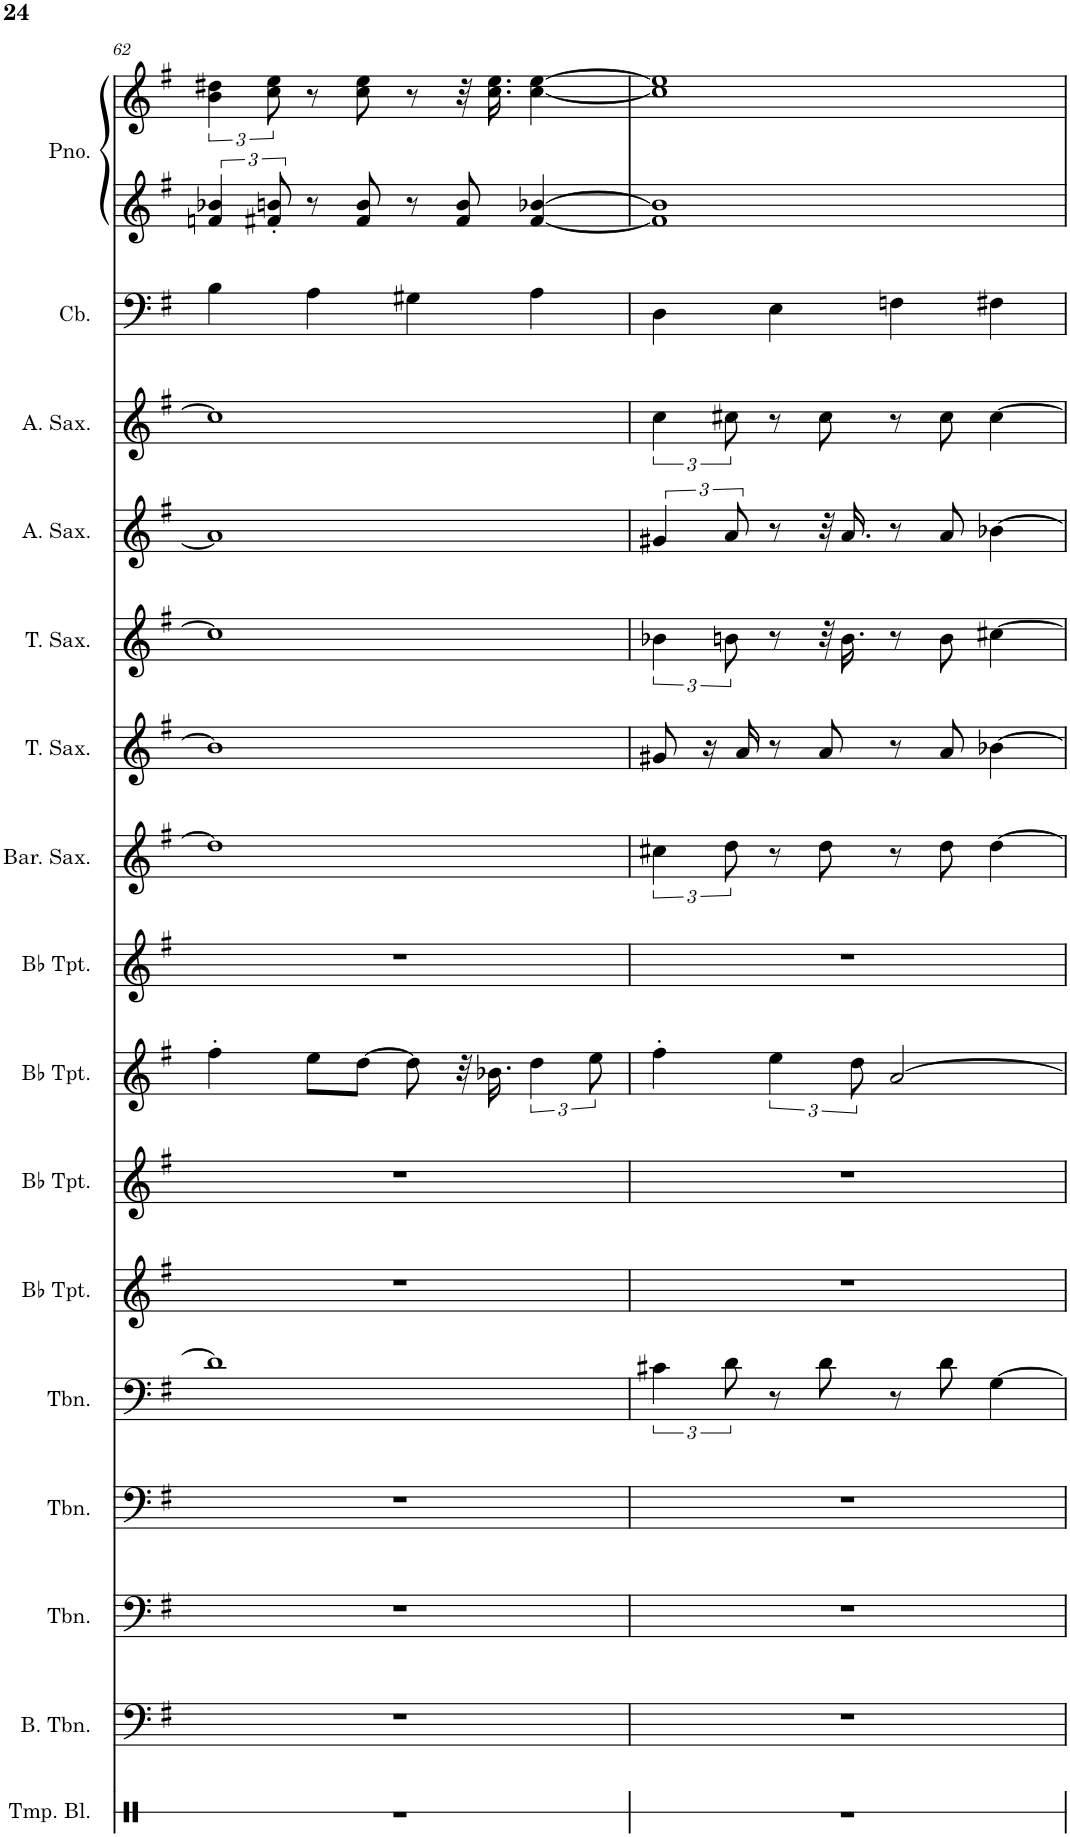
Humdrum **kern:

**kern	**kern	**kern	**kern	**kern	**kern	**kern	**kern	**kern	**kern	**kern	**kern	**kern	**kern	**kern	**kern	**kern
*part16	*part15	*part14	*part13	*part12	*part11	*part10	*part9	*part8	*part7	*part6	*part5	*part4	*part3	*part2	*part1	*part1
*staff17	*staff16	*staff15	*staff14	*staff13	*staff12	*staff11	*staff10	*staff9	*staff8	*staff7	*staff6	*staff5	*staff4	*staff3	*staff2	*staff1
*I"Temple Blocks	*I"Bass Trombone	*I"Trombone	*I"Trombone	*I"Trombone	*I"Bb Trumpet	*I"Bb Trumpet	*I"Bb Trumpet	*I"Bb Trumpet	*I"Baritone Saxophone	*I"Tenor Saxophone	*I"Tenor Saxophone	*I"Alto Saxophone	*I"Alto Saxophone	*I"Contrabass	*I"Piano	*
*I'Tmp. Bl.	*I'B. Tbn.	*I'Tbn.	*I'Tbn.	*I'Tbn.	*I'Bb Tpt.	*I'Bb Tpt.	*I'Bb Tpt.	*I'Bb Tpt.	*I'Bar. Sax.	*I'T. Sax.	*I'T. Sax.	*I'A. Sax.	*I'A. Sax.	*I'Cb.	*I'Pno.	*
!!LO:PB:g=z
*clefX	*clefF4	*clefF4	*clefF4	*clefF4	*clefG2	*clefG2	*clefG2	*clefG2	*clefG2	*clefG2	*clefG2	*clefG2	*clefG2	*clefF4	*clefF4	*clefG2
*	*	*	*	*	*Trd1c2	*Trd1c2	*Trd1c2	*Trd1c2	*Trd12c21	*Trd8c14	*Trd8c14	*Trd5c9	*Trd5c9	*Trd7c12	*	*
*k[]	*k[f#]	*k[f#]	*k[f#]	*k[f#]	*k[f#]	*k[f#]	*k[f#]	*k[f#]	*k[f#]	*k[f#]	*k[f#]	*k[f#]	*k[f#]	*k[f#]	*k[f#]	*k[f#]
*M4/4	*M4/4	*M4/4	*M4/4	*M4/4	*M4/4	*M4/4	*M4/4	*M4/4	*M4/4	*M4/4	*M4/4	*M4/4	*M4/4	*M4/4	*M4/4	*M4/4
=62	=62	=62	=62	=62	=62	=62	=62	=62	=62	=62	=62	=62	=62	=62	=62	=62
1r	1r	1r	1r	1d]	1r	1r	4ff#'\	1r	1dd#]	1b-]	1cc#]	1a]	1cc#]	4B\	6fn/ 6b-X/	6b\ 6dd#X\
.	.	.	.	.	.	.	.	.	.	.	.	.	.	.	12f#X/' 12bn/'	12cc\ 12ee\
.	.	.	.	.	.	.	8ee\L	.	.	.	.	.	.	4A\	8r	8r
.	.	.	.	.	.	.	[8dd\J	.	.	.	.	.	.	.	8f#/ 8b/	8cc\ 8ee\
.	.	.	.	.	.	.	8dd\]	.	.	.	.	.	.	4G#X\	8r	8r
.	.	.	.	.	.	.	32r	.	.	.	.	.	.	.	8f#/ 8b/	32r
.	.	.	.	.	.	.	16.b-X\	.	.	.	.	.	.	.	.	16.cc\ 16.ee\
.	.	.	.	.	.	.	6dd\	.	.	.	.	.	.	4A\	[4f#/ [4b-X/	[4cc\ [4ee\
.	.	.	.	.	.	.	12ee\	.	.	.	.	.	.	.	.	.
=63	=63	=63	=63	=63	=63	=63	=63	=63	=63	=63	=63	=63	=63	=63	=63	=63
1r	1r	1r	1r	6c#X\	1r	1r	4ff#'\	1r	6cc#X\	8g#X/	6b-X\	6g#X/	6cc\	4D\	1f#] 1b-]	1cc] 1ee]
.	.	.	.	.	.	.	.	.	.	16r	.	.	.	.	.	.
.	.	.	.	12d\	.	.	.	.	12dd\	.	12bn\	12a/	12cc#X\	.	.	.
.	.	.	.	.	.	.	.	.	.	16a/	.	.	.	.	.	.
.	.	.	.	8r	.	.	6ee\	.	8r	8r	8r	8r	8r	4E\	.	.
.	.	.	.	8d\	.	.	.	.	8dd\	8a/	32r	32r	8cc#\	.	.	.
.	.	.	.	.	.	.	.	.	.	.	16.b\	16.a/	.	.	.	.
.	.	.	.	.	.	.	12dd\	.	.	.	.	.	.	.	.	.
.	.	.	.	8r	.	.	[2a/	.	8r	8r	8r	8r	8r	4Fn\	.	.
.	.	.	.	8d\	.	.	.	.	8dd\	8a/	8b\	8a/	8cc#\	.	.	.
.	.	.	.	[4G\	.	.	.	.	[4dd\	[4b-X\	[4cc#X\	[4b-X\	[4cc#\	4F#X\	.	.
=	=	=	=	=	=	=	=	=	=	=	=	=	=	=	=	=
*-	*-	*-	*-	*-	*-	*-	*-	*-	*-	*-	*-	*-	*-	*-	*-	*-
